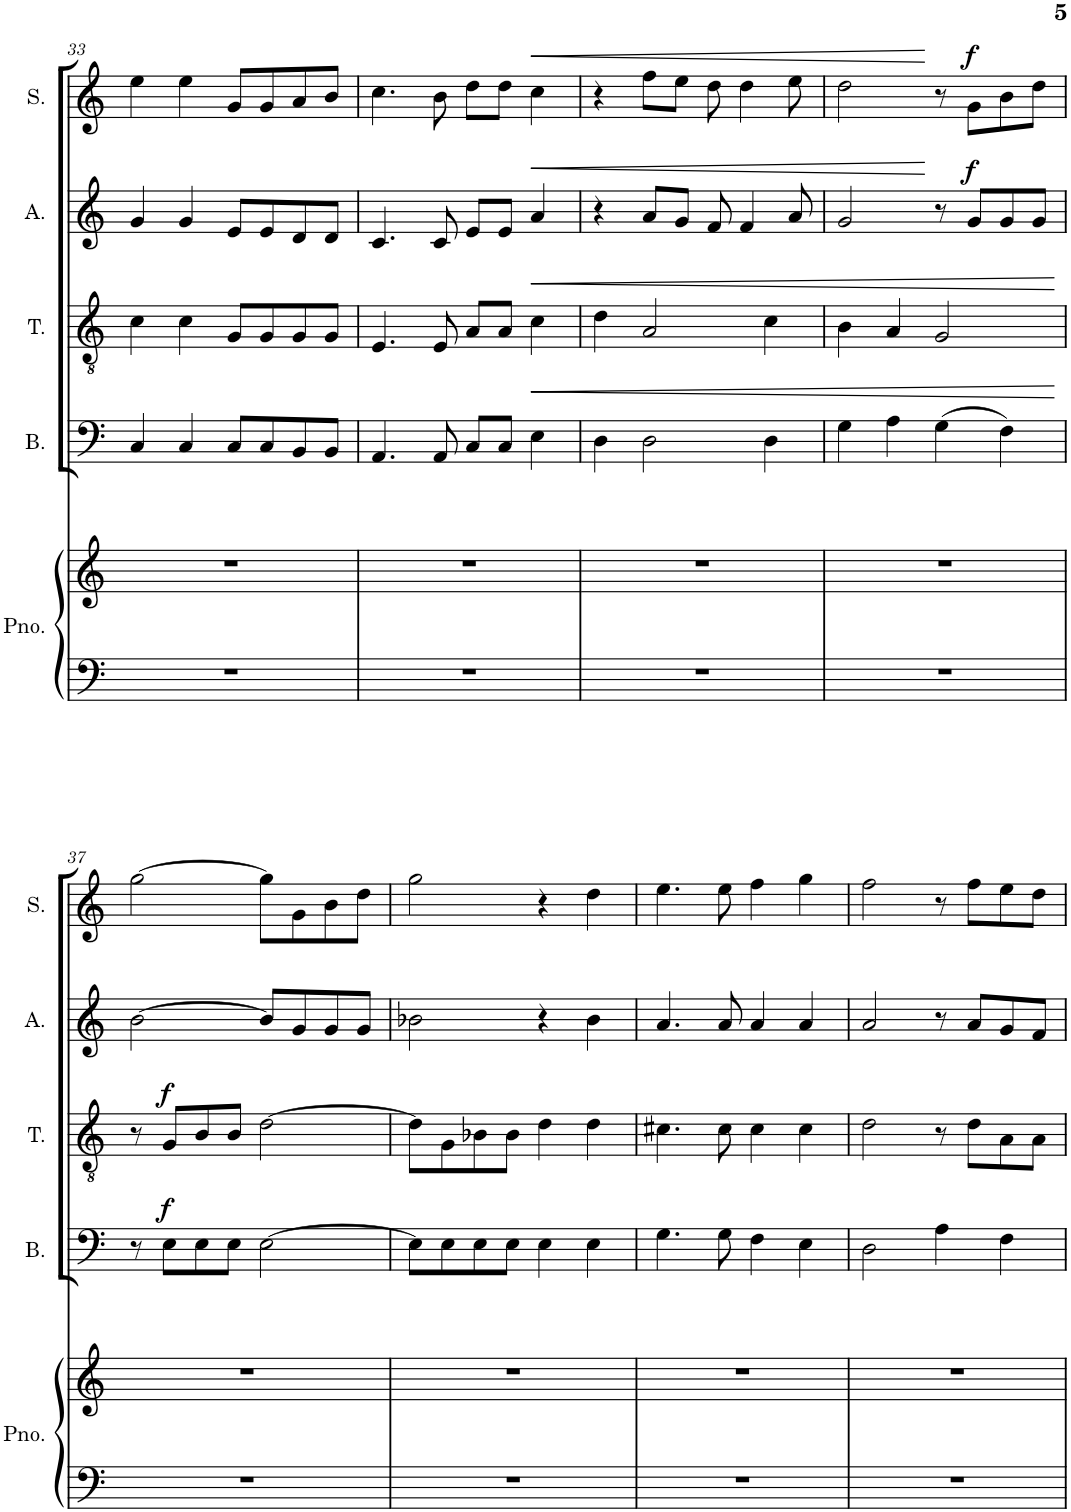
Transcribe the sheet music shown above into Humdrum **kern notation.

**kern	**kern	**kern	**dynam	**kern	**dynam	**kern	**dynam	**kern	**dynam
*part5	*part5	*part4	*part4	*part3	*part3	*part2	*part2	*part1	*part1
*staff6	*staff5	*staff4	*staff4	*staff3	*staff3	*staff2	*staff2	*staff1	*staff1
*I"Piano	*	*I"Bass	*	*I"Tenor	*	*I"Alto	*	*I"Soprano	*
*I'Pno.	*	*I'B.	*	*I'T.	*	*I'A.	*	*I'S.	*
!!LO:PB:g=z
*clefF4	*clefG2	*clefF4	*	*clefGv2	*	*clefG2	*	*clefG2	*
*k[]	*k[]	*k[]	*	*k[]	*	*k[]	*	*k[]	*
*M4/4	*M4/4	*M4/4	*	*M4/4	*	*M4/4	*	*M4/4	*
=33	=33	=33	=33	=33	=33	=33	=33	=33	=33
1r	1r	4C/	.	4c\	.	4g/	.	4ee\	.
.	.	4C/	.	4c\	.	4g/	.	4ee\	.
.	.	8C/L	.	8G/L	.	8e/L	.	8g/L	.
.	.	8C/	.	8G/	.	8e/	.	8g/	.
.	.	8BB/	.	8G/	.	8d/	.	8a/	.
.	.	8BB/J	.	8G/J	.	8d/J	.	8b/J	.
=34	=34	=34	=34	=34	=34	=34	=34	=34	=34
1r	1r	4.AA/	.	4.E/	.	4.c/	.	4.cc\	.
.	.	8AA/	.	8E/	.	8c/	.	8b\	.
.	.	8C/L	.	8A/L	.	8e/L	.	8dd\L	.
.	.	8C/J	.	8A/J	.	8e/J	.	8dd\J	.
!	!	!	!	!	!	!	!	!	!LO:HP:b
.	.	4E\	.	4c\	.	4a/	.	4cc\	<
=35	=35	=35	=35	=35	=35	=35	=35	=35	=35
1r	1r	4D\	.	4d\	.	4r	.	4r	.
.	.	2D\	.	2A/	.	8a/L	.	8ff\L	.
.	.	.	.	.	.	8g/J	.	8ee\J	.
.	.	.	.	.	.	8f/	.	8dd\	.
.	.	.	.	.	.	4f/	.	4dd\	.
.	.	4D\	.	4c\	.	.	.	.	.
.	.	.	.	.	.	8a/	.	8ee\	.
=36	=36	=36	=36	=36	=36	=36	=36	=36	=36
1r	1r	4G\	.	4B\	.	2g/	.	2dd\	.
.	.	4A\	.	4A/	.	.	.	.	.
.	.	(4G\	.	2G/	.	8r	.	8r	[
!	!	!	!	!	!	!	!LO:DY:a	!	!LO:DY:a
.	.	.	.	.	.	8g/L	f	8g\L	f
.	.	4F\)	.	.	.	8g/	.	8b\	.
.	.	.	.	.	.	8g/J	.	8dd\J	.
!!LO:LB:g=z
=37	=37	=37	=37	=37	=37	=37	=37	=37	=37
1r	1r	8r	.	8r	.	[2b\	.	[2gg\	.
!	!	!	!LO:DY:a	!	!LO:DY:a	!	!	!	!
.	.	8E\L	f	8G/L	f	.	.	.	.
.	.	8E\	.	8B/	.	.	.	.	.
.	.	8E\J	.	8B/J	.	.	.	.	.
.	.	[2E\	.	[2d\	.	8b/L]	.	8gg\L]	.
.	.	.	.	.	.	8g/	.	8g\	.
.	.	.	.	.	.	8g/	.	8b\	.
.	.	.	.	.	.	8g/J	.	8dd\J	.
=38	=38	=38	=38	=38	=38	=38	=38	=38	=38
1r	1r	8E\L]	.	8d\L]	.	2b-X\	.	2gg\	.
.	.	8E\	.	8G\	.	.	.	.	.
.	.	8E\	.	8B-X\	.	.	.	.	.
.	.	8E\J	.	8B-\J	.	.	.	.	.
.	.	4E\	.	4d\	.	4r	.	4r	.
.	.	4E\	.	4d\	.	4b-\	.	4dd\	.
=39	=39	=39	=39	=39	=39	=39	=39	=39	=39
1r	1r	4.G\	.	4.c#X\	.	4.a/	.	4.ee\	.
.	.	8G\	.	8c#\	.	8a/	.	8ee\	.
.	.	4F\	.	4c#\	.	4a/	.	4ff\	.
.	.	4E\	.	4c#\	.	4a/	.	4gg\	.
=40	=40	=40	=40	=40	=40	=40	=40	=40	=40
1r	1r	2D\	.	2d\	.	2a/	.	2ff\	.
.	.	4A\	.	8r	.	8r	.	8r	.
.	.	.	.	8d\L	.	8a/L	.	8ff\L	.
.	.	4F\	.	8A\	.	8g/	.	8ee\	.
.	.	.	.	8A\J	.	8f/J	.	8dd\J	.
=	=	=	=	=	=	=	=	=	=
*-	*-	*-	*-	*-	*-	*-	*-	*-	*-
